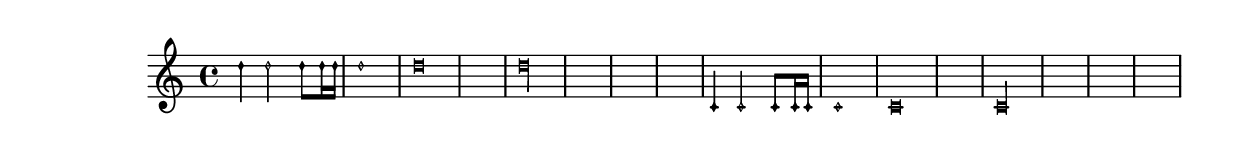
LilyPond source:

\version "2.1.36"
\header {
    
texidoc = "There is limited support for mensural notation: note head
shapes are available. Mensural stems are centered on the note heads,
both for up and down stems."

}


\score {\notes { \context Voice { 
    \override NoteHead  #'style = #'mensural
\transpose c d'' {  c4 c2 c8  c16 c16  c1 c\breve c\longa }
\transpose c c' { c4 c2 c8  c16 c16  c1 c\breve c\longa }
}}}

